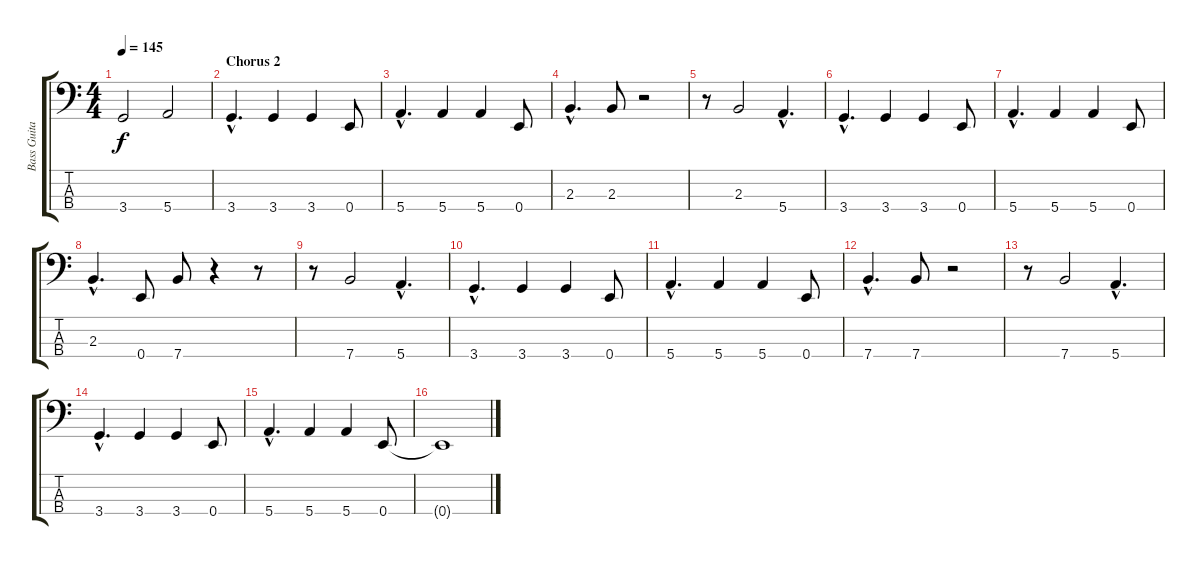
\track ("Bass Guitar" "Bass Guita") {instrument electricbasspick}
\staff {score tabs}
\tuning (G2 D2 A1 E1) {hide}
\ts (4 4)
\tempo 145
\clef f4
\ks c
3.4.2{dy f} 5.4.2 |
\section ("" "Chorus 2")
3.4{hac}.4{d} 3.4.4 3.4.4 0.4.8 |
5.4{hac}.4{d} 5.4.4 5.4.4 0.4.8 |
2.3{hac}.4{d} 2.3.8 r.2 |
r.8 2.3.2 5.4{hac}.4{d} |
3.4{hac}.4{d} 3.4.4 3.4.4 0.4.8 |
5.4{hac}.4{d} 5.4.4 5.4.4 0.4.8 |
2.3{hac}.4{d} 0.4.8 7.4.8 r.4 r.8 |
r.8 7.4.2 5.4{hac}.4{d} |
3.4{hac}.4{d} 3.4.4 3.4.4 0.4.8 |
5.4{hac}.4{d} 5.4.4 5.4.4 0.4.8 |
7.4{hac}.4{d} 7.4.8 r.2 |
r.8 7.4.2 5.4{hac}.4{d} |
3.4{hac}.4{d} 3.4.4 3.4.4 0.4.8 |
5.4{hac}.4{d} 5.4.4 5.4.4 0.4.8 |
0.4{t}.1
